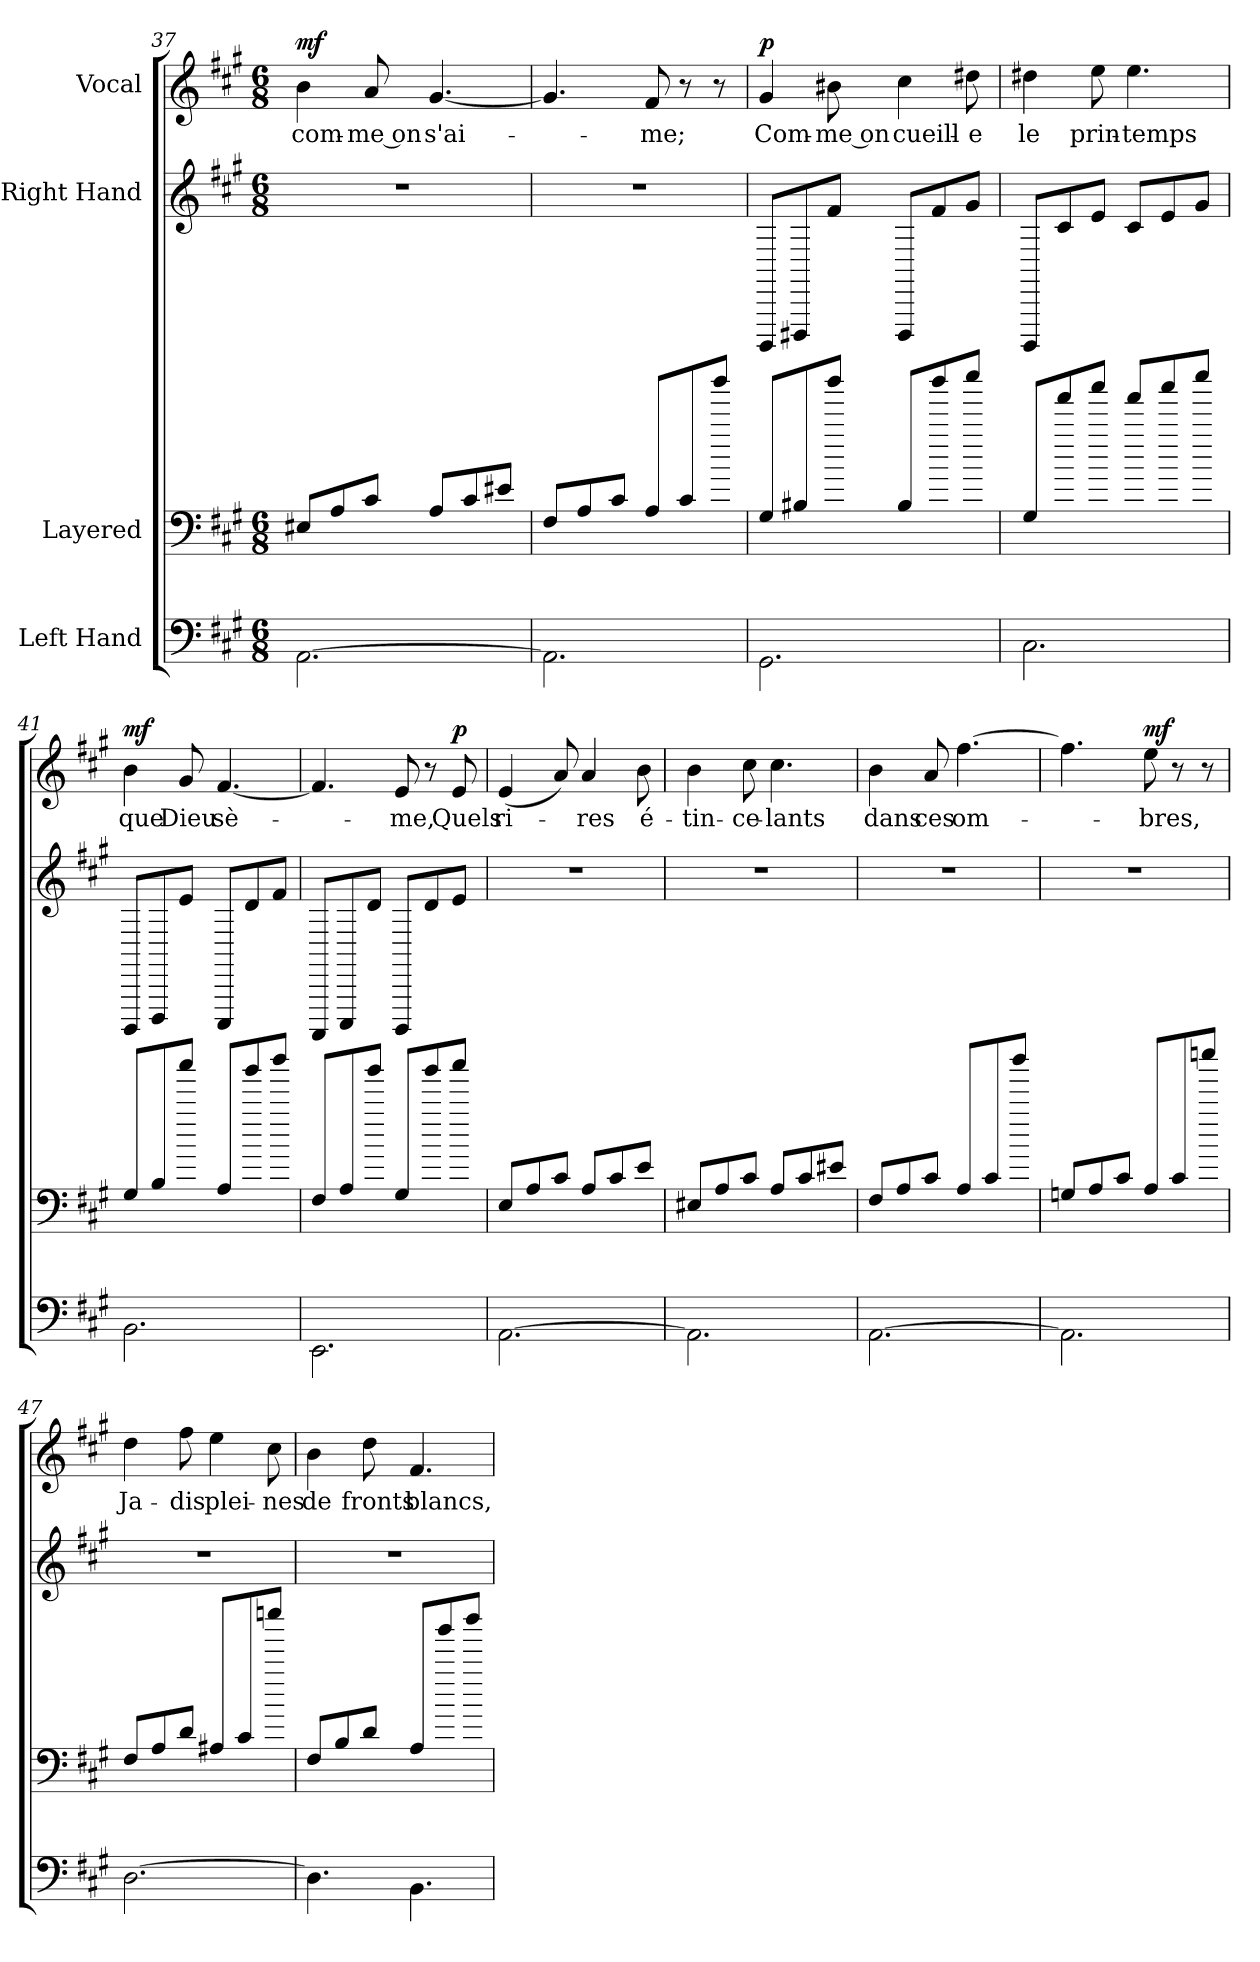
**kern	**kern	**kern	**kern	**text	**dynam
*part4	*part3	*part2	*part1	*part1	*part1
*staff4	*staff3	*staff2	*staff1	*staff1	*staff1
*I"Left Hand	*I"Layered	*I"Right Hand	*I"Vocal	*	*
!!LO:LB:g=z
*clefF4	*clefF4	*clefG2	*clefG2	*	*
*k[f#c#g#]	*k[f#c#g#]	*k[f#c#g#]	*k[f#c#g#]	*	*
*A:	*A:	*A:	*A:	*	*
*M6/8	*M6/8	*M6/8	*M6/8	*	*
=37	=37	=37	=37	=37	=37
!	!	!LO:N:vis=1	!	!LO:LY:b	!LO:DY:b
[2.AA\	8E#X/L	2.r	4b	com-	mf
.	8A/	.	.	.	.
!	!	!	!	!LO:LY:b	!
.	8c#/J	.	8a	-me on	.
!	!	!	!	!LO:LY:b	!
.	8A/L	.	[4.g#	s'ai-	.
.	8c#/	.	.	.	.
.	8e#X/J	.	.	.	.
=38	=38	=38	=38	=38	=38
!	!	!LO:N:vis=1	!	!	!
2.AA\]	8F#/L	2.r	4.g#]	.	.
.	8A/	.	.	.	.
.	8c#/J	.	.	.	.
!	!	!	!	!LO:LY:b	!
.	8A/L	.	8f#	-me;	.
.	8c#/	.	8r	.	.
.	8dddd/J	.	8r	.	.
=39	=39	=39	=39	=39	=39
!	!	!	!	!LO:LY:b	!LO:DY:b
2.GG#\	8G#/L	8BBBB/L	4g#	Com-	p
.	8B#X/	8DDD#X/	.	.	.
!	!	!	!	!LO:LY:b	!
.	8dddd/J	8f#/J	8b#X	-me on	.
!	!	!	!	!LO:LY:b	!
.	8B#/L	8DDD#/L	4cc#	cueill-	.
.	8dddd/	8f#/	.	.	.
!	!	!	!	!LO:LY:b	!
.	8eeee/J	8g#/J	8dd#X	-e	.
!!LO:LB:g=z
=40	=40	=40	=40	=40	=40
!	!	!	!	!LO:LY:b	!
2.C#\	8G#/L	8BBBB/L	4dd#X	le	.
.	8aaa/	8c#/	.	.	.
!	!	!	!	!LO:LY:b	!
.	8cccc#/J	8e/J	8ee	prin-	.
!	!	!	!	!LO:LY:b	!
.	8aaa/L	8c#/L	4.ee	-temps	.
.	8cccc#/	8e/	.	.	.
.	8eeee/J	8g#/J	.	.	.
=41	=41	=41	=41	=41	=41
!	!	!	!	!LO:LY:b	!LO:DY:b
2.BB\	8G#/L	8BBBB/L	4b	que	mf
.	8B/	8DDD/	.	.	.
!	!	!	!	!LO:LY:b	!
.	8cccc#/J	8e/J	8g#	Dieu	.
!	!	!	!	!LO:LY:b	!
.	8A/L	8CCC#/L	[4.f#	sè-	.
.	8bbb/	8d/	.	.	.
.	8dddd/J	8f#/J	.	.	.
=42	=42	=42	=42	=42	=42
2.EE\	8F#/L	8AAAA/L	4.f#]	.	.
.	8A/	8CCC#/	.	.	.
.	8bbb/J	8d/J	.	.	.
!	!	!	!	!LO:LY:b	!
.	8G#/L	8BBBB/L	8e	-me,	.
.	8bbb/	8d/	8r	.	.
!	!	!	!	!LO:LY:b	!LO:DY:b
.	8cccc#/J	8e/J	8e	Quels	p
=43	=43	=43	=43	=43	=43
!	!	!LO:N:vis=1	!	!LO:LY:b	!
[2.AA\	8E/L	2.r	(<4e	ri-	.
.	8A/	.	.	.	.
.	8c#/J	.	8a)	.	.
!	!	!	!	!LO:LY:b	!
.	8A/L	.	4a	-res	.
.	8c#/	.	.	.	.
!	!	!	!	!LO:LY:b	!
.	8e/J	.	8b	é-	.
!!LO:LB:g=z
=44	=44	=44	=44	=44	=44
!	!	!LO:N:vis=1	!	!LO:LY:b	!
2.AA\]	8E#X/L	2.r	4b	-tin-	.
.	8A/	.	.	.	.
!	!	!	!	!LO:LY:b	!
.	8c#/J	.	8cc#	-ce-	.
!	!	!	!	!LO:LY:b	!
.	8A/L	.	4.cc#	-lants	.
.	8c#/	.	.	.	.
.	8e#X/J	.	.	.	.
=45	=45	=45	=45	=45	=45
!	!	!LO:N:vis=1	!	!LO:LY:b	!
[2.AA\	8F#/L	2.r	4b	dans	.
.	8A/	.	.	.	.
!	!	!	!	!LO:LY:b	!
.	8c#/J	.	8a	ces	.
!	!	!	!	!LO:LY:b	!
.	8A/L	.	[4.ff#	om-	.
.	8c#/	.	.	.	.
.	8dddd/J	.	.	.	.
=46	=46	=46	=46	=46	=46
!	!	!LO:N:vis=1	!	!	!
2.AA\]	8Gn/L	2.r	4.ff#]	.	.
.	8A/	.	.	.	.
.	8c#/J	.	.	.	.
!	!	!	!	!LO:LY:b	!LO:DY:b
.	8A/L	.	8ee	-bres,	mf
.	8c#/	.	8r	.	.
.	8eeeen/J	.	8r	.	.
=47	=47	=47	=47	=47	=47
!	!	!LO:N:vis=1	!	!LO:LY:b	!
[2.D\	8F#/L	2.r	4dd	Ja-	.
.	8A/	.	.	.	.
!	!	!	!	!LO:LY:b	!
.	8d/J	.	8ff#	-dis	.
!	!	!	!	!LO:LY:b	!
.	8A#X/L	.	4ee	plei-	.
.	8c#/	.	.	.	.
!	!	!	!	!LO:LY:b	!
.	8eeeen/J	.	8cc#	-nes	.
!!LO:LB:g=z
=48	=48	=48	=48	=48	=48
!	!	!LO:N:vis=1	!	!LO:LY:b	!
4.D\]	8F#/L	2.r	4b	de	.
.	8B/	.	.	.	.
!	!	!	!	!LO:LY:b	!
.	8d/J	.	8dd	fronts	.
!	!	!	!	!LO:LY:b	!
4.BB\	8A/L	.	4.f#	blancs,	.
.	8bbb/	.	.	.	.
.	8dddd/J	.	.	.	.
=	=	=	=	=	=
*-	*-	*-	*-	*-	*-
